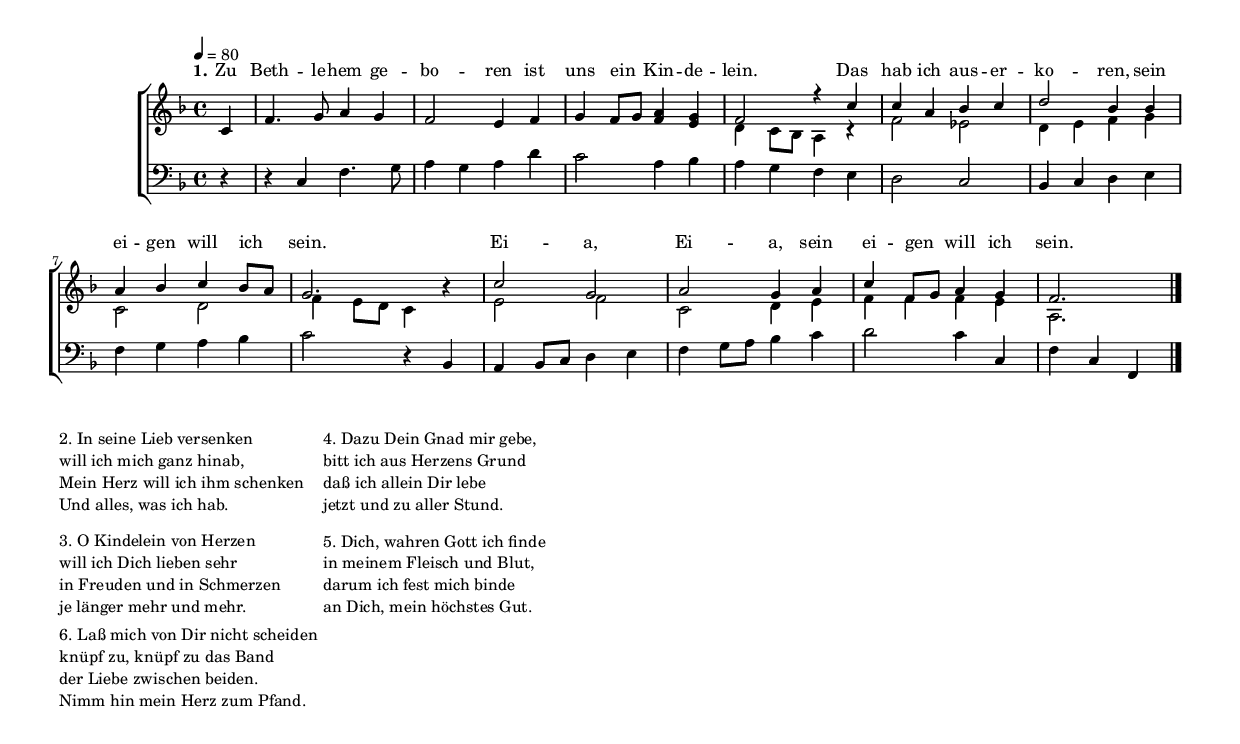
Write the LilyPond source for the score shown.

\version "2.24.3"
\include "global.ly"

\paper {
  system-system-spacing =
    #'((basic-distance . 15) 
       (minimum-distance . 10)
       (padding . 2)
       (stretchability . 60)) % defaults: 12, 8, 1, 60
}
KeyandTime = {
    \time 4/4
  %Tonart
  \key f \major
  \tempo 4 = 80
}
Melodie = \relative c'' { 
  \voiceOne
  \set Staff.midiInstrument = #"choir aahs"

  \partial 4
  c,4 f4. g8 a4 g f2 e4 f g f8 g <f a>4 <e g>4 f2 r4
  c' c a b c d2 b4 b a b c b8 a g2. b4\rest
  c2 g a g4 a c f,8 g a4 g f2.
  \bar "|."
}

Alt = \relative c'' {
  \voiceTwo
  \partial 4
  s4 s1 s s d,4 c8 b a4 r4
  f'2 es2 d4 e f g c,2 d f4 e8 d c4 s4
  e2 f c d4 e f f f e a,2.
}

Bass = \relative c {
  \partial 4
  r4 r4 c f4. g8 a4 g a d c2 a4 b a g f e d2 c 
  b4 c d e f g a b c2 r4
  b,4 a b8 c d4 e f g8 a b4 c d2 c4 c, f c f,
}

ersteStrophe = \lyricmode {
  \set stanza = "1."
  Zu Beth -- le -- hem ge -- bo -- ren ist uns ein _ Kin -- de -- lein.
  Das hab ich aus -- er -- ko -- ren, sein ei -- gen will ich _ sein.
  Ei -- a, Ei -- a, sein ei -- gen _ will ich sein.
}

zweiteStrophe = "
2. In seine Lieb versenken

will ich mich ganz hinab,

Mein Herz will ich ihm schenken

Und alles, was ich hab."

dritteStrophe = "
3. O Kindelein von Herzen

will ich Dich lieben sehr

in Freuden und in Schmerzen

je länger mehr und mehr."

vierteStrophe = "
4. Dazu Dein Gnad mir gebe,

bitt ich aus Herzens Grund

daß ich allein Dir lebe

jetzt und zu aller Stund."

fünfteStrophe = "
5. Dich, wahren Gott ich finde

in meinem Fleisch und Blut,

darum ich fest mich binde

an Dich, mein höchstes Gut."

sechsteStrophe = "
6. Laß mich von Dir nicht scheiden

knüpf zu, knüpf zu das Band

der Liebe zwischen beiden.

Nimm hin mein Herz zum Pfand."

\bookpart {
  \score {
    \new ChoirStaff
    <<
       \new Staff = "firstStaff"
      <<
        \new Voice = "Melodie" {
          \KeyandTime
          \Melodie
          
        }
        \new Lyrics \with { alignAboveContext = "firstStaff" } {
          \lyricsto "Melodie" { \ersteStrophe }
        }
        \new Voice = "Alt" {
          \Alt
        }
      >>
      \new Staff = "secondStaff"
      <<
          \clef "bass"
          \new Voice = "Bass" {
          \KeyandTime
          \Bass
        }
      >>
    >>
    \layout{}
    \midi {}
  }
  \markup {
    \vspace #1
      \column {
        \wordwrap-string \zweiteStrophe 
        \vspace #1
        \wordwrap-string \dritteStrophe 
      }
      \hspace #2
      \column {
        \wordwrap-string \vierteStrophe 
        \vspace #1
        \wordwrap-string \fünfteStrophe 
      }
  }
  \markup {
    \vspace #1
    \wordwrap-string \sechsteStrophe
  }


}  